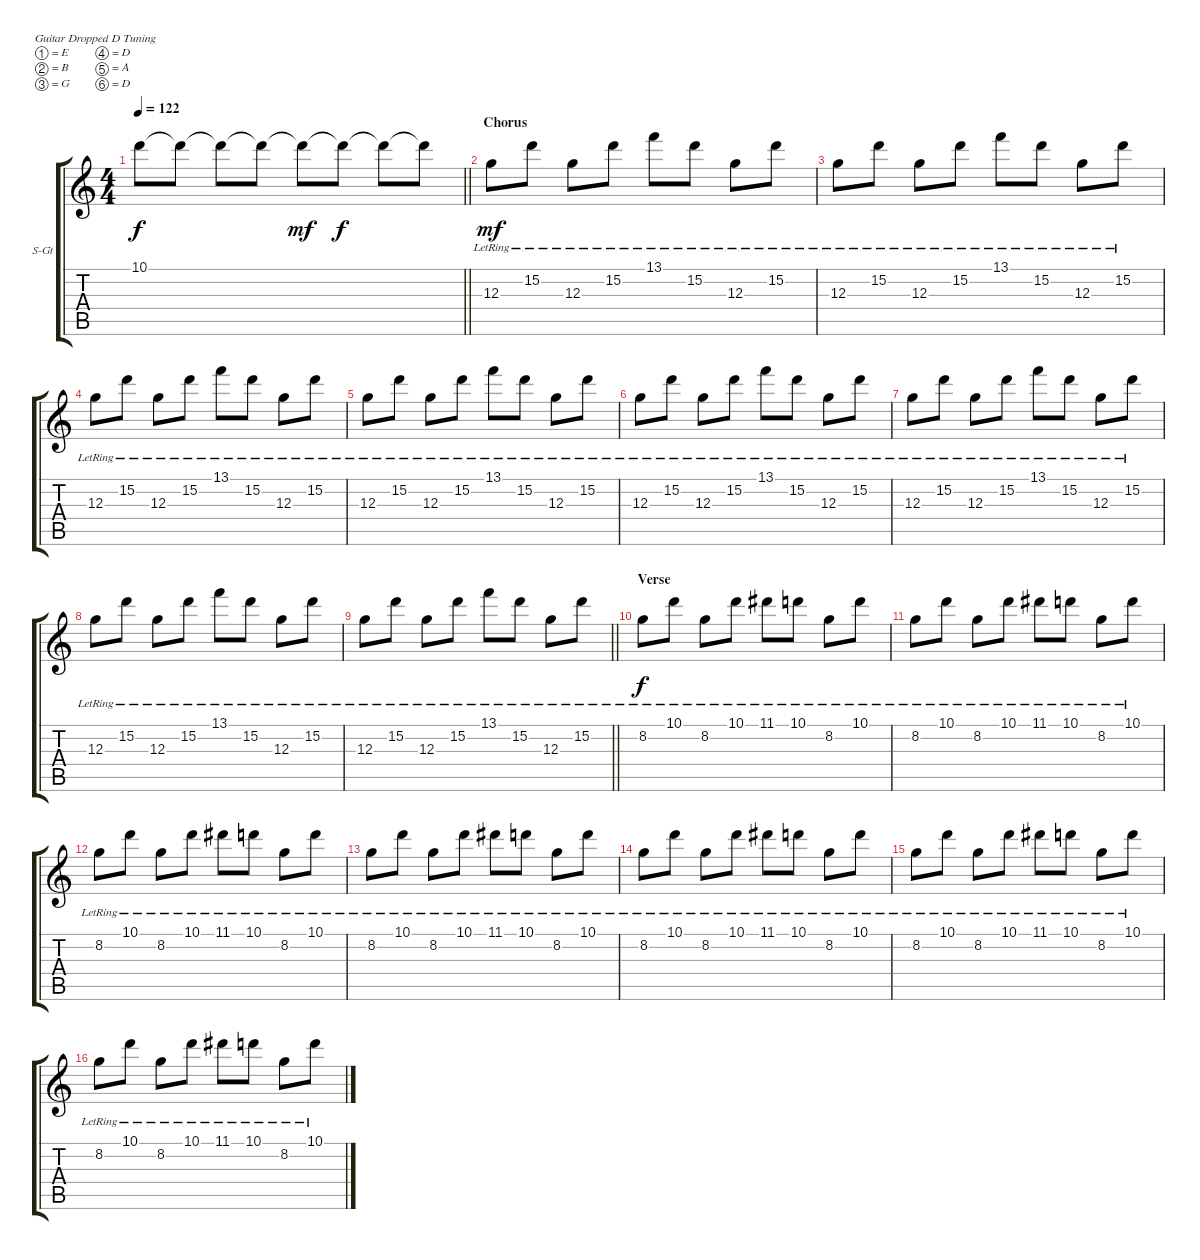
\bracketExtendMode groupsimilarinstruments
\firstSystemTrackNameOrientation horizontal
\otherSystemsTrackNameOrientation horizontal
\track ("Piano RH [Mike Shinoda]" "S-Gt") {instrument acousticgrandpiano}
\staff {score tabs}
\tuning (E4 B3 G3 D3 A2 D2)
\displaytranspose 12
\ts (4 4)
\tempo 122
\clef g2
\barLineRight lightlight
\ks c
10.1.8{dy f} 10.1{t}.8 10.1{t}.8 10.1{t}.8 10.1{t}.8{dy mf} 10.1{t}.8{dy f} 10.1{t}.8 10.1{t}.8 |
\section ("" "Chorus")
12.3{lr}.8{dy mf} 15.2{lr}.8 12.3{lr}.8 15.2{lr}.8 13.1{lr}.8 15.2{lr}.8 12.3{lr}.8 15.2{lr}.8 |
12.3{lr}.8 15.2{lr}.8 12.3{lr}.8 15.2{lr}.8 13.1{lr}.8 15.2{lr}.8 12.3{lr}.8 15.2{lr}.8 |
12.3{lr}.8 15.2{lr}.8 12.3{lr}.8 15.2{lr}.8 13.1{lr}.8 15.2{lr}.8 12.3{lr}.8 15.2{lr}.8 |
12.3{lr}.8 15.2{lr}.8 12.3{lr}.8 15.2{lr}.8 13.1{lr}.8 15.2{lr}.8 12.3{lr}.8 15.2{lr}.8 |
12.3{lr}.8 15.2{lr}.8 12.3{lr}.8 15.2{lr}.8 13.1{lr}.8 15.2{lr}.8 12.3{lr}.8 15.2{lr}.8 |
12.3{lr}.8 15.2{lr}.8 12.3{lr}.8 15.2{lr}.8 13.1{lr}.8 15.2{lr}.8 12.3{lr}.8 15.2{lr}.8 |
12.3{lr}.8 15.2{lr}.8 12.3{lr}.8 15.2{lr}.8 13.1{lr}.8 15.2{lr}.8 12.3{lr}.8 15.2{lr}.8 |
\barLineRight lightlight
12.3{lr}.8 15.2{lr}.8 12.3{lr}.8 15.2{lr}.8 13.1{lr}.8 15.2{lr}.8 12.3{lr}.8 15.2{lr}.8 |
\section ("" "Verse")
8.2{lr}.8{dy f} 10.1{lr}.8 8.2{lr}.8 10.1{lr}.8 11.1{lr}.8 10.1{lr}.8 8.2{lr}.8 10.1{lr}.8 |
8.2{lr}.8 10.1{lr}.8 8.2{lr}.8 10.1{lr}.8 11.1{lr}.8 10.1{lr}.8 8.2{lr}.8 10.1{lr}.8 |
8.2{lr}.8 10.1{lr}.8 8.2{lr}.8 10.1{lr}.8 11.1{lr}.8 10.1{lr}.8 8.2{lr}.8 10.1{lr}.8 |
8.2{lr}.8 10.1{lr}.8 8.2{lr}.8 10.1{lr}.8 11.1{lr}.8 10.1{lr}.8 8.2{lr}.8 10.1{lr}.8 |
8.2{lr}.8 10.1{lr}.8 8.2{lr}.8 10.1{lr}.8 11.1{lr}.8 10.1{lr}.8 8.2{lr}.8 10.1{lr}.8 |
8.2{lr}.8 10.1{lr}.8 8.2{lr}.8 10.1{lr}.8 11.1{lr}.8 10.1{lr}.8 8.2{lr}.8 10.1{lr}.8 |
8.2{lr}.8 10.1{lr}.8 8.2{lr}.8 10.1{lr}.8 11.1{lr}.8 10.1{lr}.8 8.2{lr}.8 10.1{lr}.8
